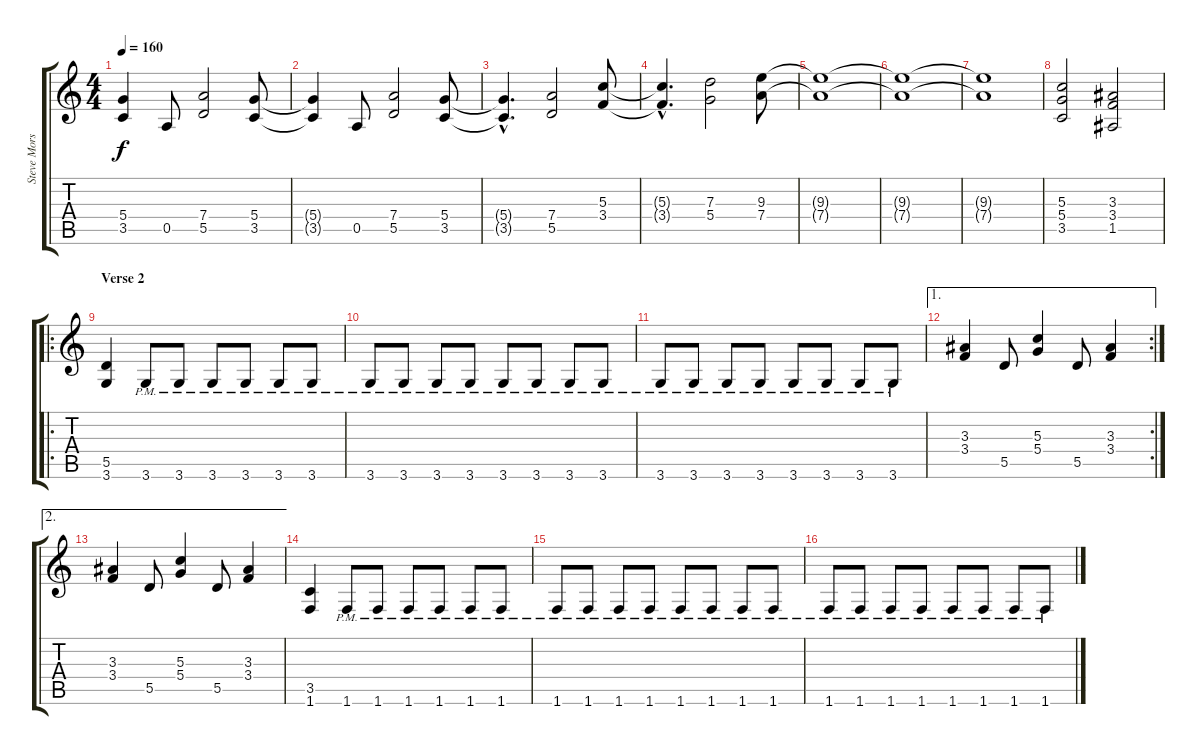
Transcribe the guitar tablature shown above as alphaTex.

\track ("Steve Morse" "Steve Mors") {instrument overdrivenguitar}
\staff {score tabs}
\tuning (E4 B3 G3 D3 A2 E2) {hide}
\ts (4 4)
\tempo 160
\clef g2
\ks c
(5.4{t} 3.5{t}).4{dy f} 0.5.8 (7.4 5.5).2 (5.4 3.5).8 |
(5.4{t} 3.5{t}).4 0.5.8 (7.4 5.5).2 (5.4 3.5).8 |
(5.4{hac t} 3.5{hac t}).4{d} (7.4 5.5).2 (5.3 3.4).8 |
(5.3{hac t} 3.4{hac t}).4{d} (7.3 5.4).2 (9.3 7.4).8 |
(9.3{t} 7.4{t}).1 |
(9.3{t} 7.4{t}).1 |
(9.3{t} 7.4{t}).1 |
(5.3 5.4 3.5).2 (3.3 3.4 1.5).2 |
\ro
\section ("" "Verse 2")
(5.5 3.6).4 3.6{pm}.8 3.6{pm}.8 3.6{pm}.8 3.6{pm}.8 3.6{pm}.8 3.6{pm}.8 |
3.6{pm}.8 3.6{pm}.8 3.6{pm}.8 3.6{pm}.8 3.6{pm}.8 3.6{pm}.8 3.6{pm}.8 3.6{pm}.8 |
3.6{pm}.8 3.6{pm}.8 3.6{pm}.8 3.6{pm}.8 3.6{pm}.8 3.6{pm}.8 3.6{pm}.8 3.6{pm}.8 |
\ae 1
\rc 2
(3.3 3.4).4 5.5.8 (5.3 5.4).4 5.5.8 (3.3 3.4).4 |
\ae 2
(3.3 3.4).4 5.5.8 (5.3 5.4).4 5.5.8 (3.3 3.4).4 |
(3.5 1.6).4 1.6{pm}.8 1.6{pm}.8 1.6{pm}.8 1.6{pm}.8 1.6{pm}.8 1.6{pm}.8 |
1.6{pm}.8 1.6{pm}.8 1.6{pm}.8 1.6{pm}.8 1.6{pm}.8 1.6{pm}.8 1.6{pm}.8 1.6{pm}.8 |
1.6{pm}.8 1.6{pm}.8 1.6{pm}.8 1.6{pm}.8 1.6{pm}.8 1.6{pm}.8 1.6{pm}.8 1.6{pm}.8
